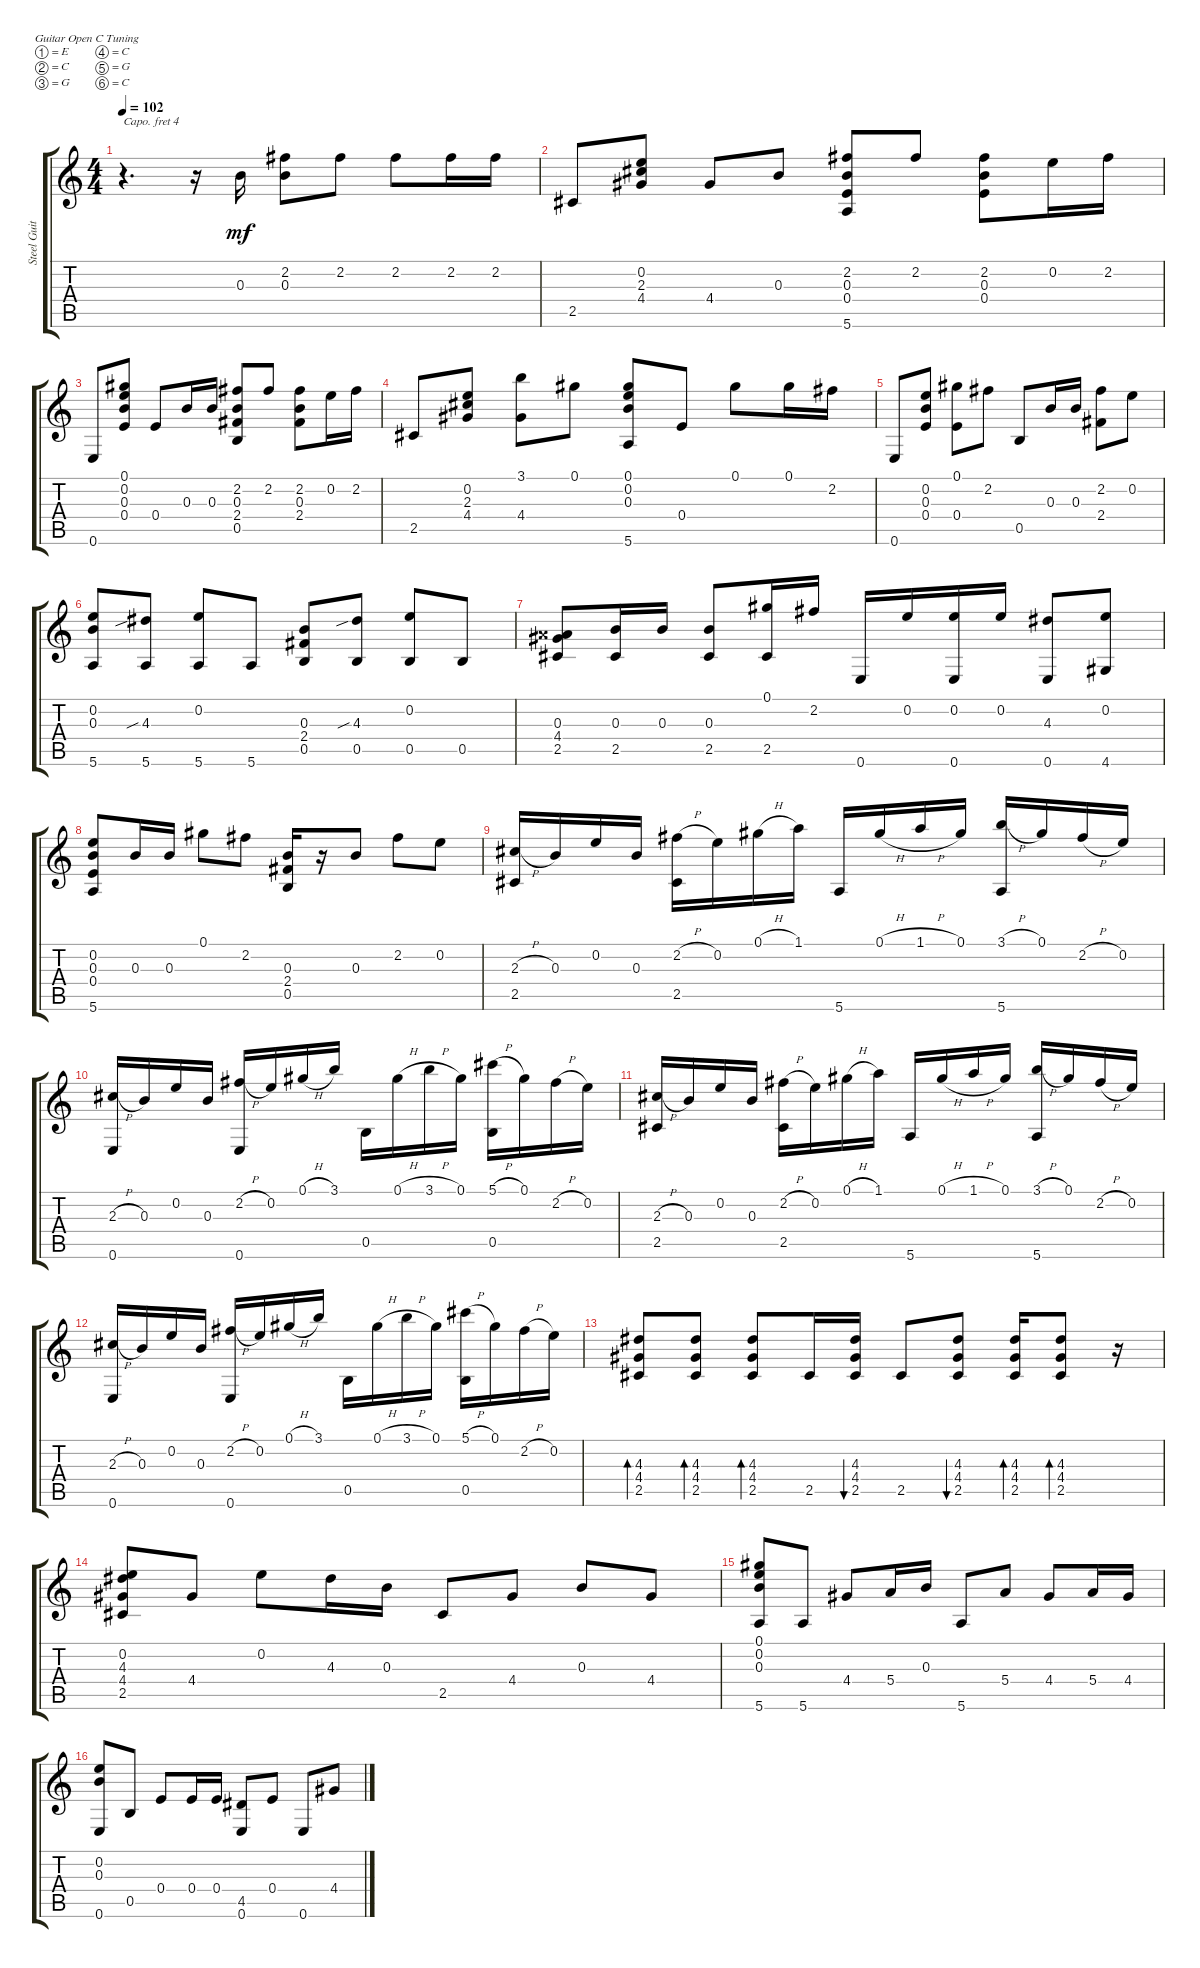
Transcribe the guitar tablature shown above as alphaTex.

\defaultSystemsLayout 4
\bracketExtendMode groupsimilarinstruments
\useSystemSignSeparator
\otherSystemsTrackNameOrientation horizontal
\chordDiagramsInScore
\track ("Steel Guitar" "Steel Guit") {instrument acousticguitarsteel}
\staff {score tabs}
\capo 4
\tuning (E4 C4 G3 C3 G2 C2)
\ts (4 4)
\tempo 102
\clef g2
\scale
1.04534
\ks c
r.4{d dy mf instrument acousticguitarsteel beam Down} r.16{beam Down} 0.3.16{beam Down} (2.2{acc #} 0.3).8{beam Down} 2.2{acc #}.8{beam Down} 2.2{acc #}.8{beam Down} 2.2{acc #}.16{beam Down} 2.2{acc #}.16{beam Down} |
\scale
0.97847 2.5{acc #}.8{beam Up} (0.2 4.4{acc #} 2.3{acc #}).8{beam Up} 4.4{acc #}.8{beam Up} 0.3.8{beam Up} (2.2{acc #} 5.6 0.4 0.3).8{beam Up} 2.2{acc #}.8{beam Up} (2.2{acc #} 0.4 0.3).8{beam Down} 0.2.16{beam Down} 2.2{acc #}.16{beam Down} |
\scale
0.976188 0.6.8{beam Up} (0.3 0.2 0.1{acc #} 0.4).8{beam Up} 0.4.8{beam Up} 0.3.16{beam Up} 0.3.16{beam Up} (0.5 2.4{acc #} 0.3 2.2{acc #}).8{beam Up} 2.2{acc #}.8{beam Up} (2.2{acc #} 2.4{acc #} 0.3).8{beam Down} 0.2.16{beam Down} 2.2{acc #}.16{beam Down} |
\scale
1.04507 2.5{acc #}.8{beam Up} (4.4{acc #} 2.3{acc #} 0.2).8{beam Up} (3.1 4.4{acc #}).8{beam Down} 0.1{acc #}.8{beam Down} (0.1{acc #} 5.6 0.3 0.2).8{beam Up} 0.4.8{beam Up} 0.1{acc #}.8{beam Down} 0.1{acc #}.16{beam Down} 2.2{acc #}.16{beam Down} |
\scale
0.977463 0.6.8{beam Up} (0.3 0.2 0.4).8{beam Up} (0.1{acc #} 0.4).8{beam Down} 2.2{acc #}.8{beam Down} 0.5.8{beam Up} 0.3.16{beam Up} 0.3.16{beam Up} (2.2{acc #} 2.4{acc #}).8{beam Down} 0.2.8{beam Down} |
\scale
0.977463 (5.6 0.3 0.2).8{beam Up} (4.3{sib acc #} 5.6).8{beam Up} (0.2 5.6).8{beam Up} 5.6.8{beam Up} (0.5 2.4{acc #} 0.3).8{beam Up} (0.5 4.3{sib acc #}).8{beam Up} (0.5 0.2).8{beam Up} 0.5.8{beam Up} |
\scale
1.05297 (2.5{acc #} 4.4{acc #} 0.3{acc x}).8{beam Up} (0.3 2.5{acc #}).16{beam Up} 0.3.16{beam Up} (0.3 2.5{acc #}).8{beam Up} (0.1{acc #} 2.5{acc #}).16{beam Up} 2.2{acc #}.16{beam Up} 0.6.16{beam Up} 0.2.16{beam Up} (0.2 0.6).16{beam Up} 0.2.16{beam Up} (4.3{acc #} 0.6).8{beam Up} (0.2 4.6{acc #}).8{beam Up} |
\scale
0.989305 (5.6 0.3 0.4 0.2).8{beam Up} 0.3.16{beam Up} 0.3.16{beam Up} 0.1{acc #}.8{beam Down} 2.2{acc #}.8{beam Down} (0.5 2.4{acc #} 0.3).16{beam Up} r.16{beam Up} 0.3.8{beam Up} 2.2{acc #}.8{beam Down} 0.2.8{beam Down} |
\scale
0.957726 (2.5{acc #} 2.3{h acc #}).16{beam Up} 0.3.16{beam Up} 0.2.16{beam Up} 0.3.16{beam Up} (2.2{h acc #} 2.5{acc #}).16{beam Down} 0.2.16{beam Down} 0.1{h acc #}.16{beam Down} 1.1.16{beam Down} 5.6.16{beam Up} 0.1{h acc #}.16{beam Up} 1.1{h}.16{beam Up} 0.1{acc #}.16{beam Up} (3.1{h} 5.6).16{beam Up} 0.1{acc #}.16{beam Up} 2.2{h acc #}.16{beam Up} 0.2.16{beam Up} |
\scale
1.06349 (2.3{h acc #} 0.6).16{beam Up} 0.3.16{beam Up} 0.2.16{beam Up} 0.3.16{beam Up} (2.2{h acc #} 0.6).16{beam Up} 0.2.16{beam Up} 0.1{h acc #}.16{beam Up} 3.1.16{beam Up} 0.5.16{beam Down} 0.1{h acc #}.16{beam Down} 3.1{h}.16{beam Down} 0.1{acc #}.16{beam Down} (5.1{h acc #} 0.5).16{beam Down} 0.1{acc #}.16{beam Down} 2.2{h acc #}.16{beam Down} 0.2.16{beam Down} |
\scale
0.964305 (2.5{acc #} 2.3{h acc #}).16{beam Up} 0.3.16{beam Up} 0.2.16{beam Up} 0.3.16{beam Up} (2.2{h acc #} 2.5{acc #}).16{beam Down} 0.2.16{beam Down} 0.1{h acc #}.16{beam Down} 1.1.16{beam Down} 5.6.16{beam Up} 0.1{h acc #}.16{beam Up} 1.1{h}.16{beam Up} 0.1{acc #}.16{beam Up} (3.1{h} 5.6).16{beam Up} 0.1{acc #}.16{beam Up} 2.2{h acc #}.16{beam Up} 0.2.16{beam Up} |
\scale
0.9722 (2.3{h acc #} 0.6).16{beam Up} 0.3.16{beam Up} 0.2.16{beam Up} 0.3.16{beam Up} (2.2{h acc #} 0.6).16{beam Up} 0.2.16{beam Up} 0.1{h acc #}.16{beam Up} 3.1.16{beam Up} 0.5.16{beam Down} 0.1{h acc #}.16{beam Down} 3.1{h}.16{beam Down} 0.1{acc #}.16{beam Down} (5.1{h acc #} 0.5).16{beam Down} 0.1{acc #}.16{beam Down} 2.2{h acc #}.16{beam Down} 0.2.16{beam Down} |
\scale
1.06086 (2.5{acc #} 4.3{acc #} 4.4{acc #}).8{bd 30 beam Up} (2.5{acc #} 4.4{acc #} 4.3{acc #}).8{bd 30 beam Up} (2.5{acc #} 4.3{acc #} 4.4{acc #}).8{bd 30 beam Up} 2.5{acc #}.16{beam Up} (2.5{acc #} 4.4{acc #} 4.3{acc #}).16{bu 30 beam Up} 2.5{acc #}.8{beam Up} (2.5{acc #} 4.3{acc #} 4.4{acc #}).8{bu 30 beam Up} (2.5{acc #} 4.4{acc #} 4.3{acc #}).16{bd 30 beam Up} (4.3{acc #} 4.4{acc #} 2.5{acc #}).8{bd 30 beam Up} r.16{beam Up} |
\scale
0.965621 (2.5{acc #} 4.3{acc #} 4.4{acc #} 0.2).8{beam Up} 4.4{acc #}.8{beam Up} 0.2.8{beam Down} 4.3{acc #}.16{beam Down} 0.3.16{beam Down} 2.5{acc #}.8{beam Up} 4.4{acc #}.8{beam Up} 0.3.8{beam Up} 4.4{acc #}.8{beam Up} |
\scale
0.973516 (5.6 0.3 0.2 0.1{acc #}).8{beam Up} 5.6.8{beam Up} 4.4{acc #}.8{beam Up} 5.4.16{beam Up} 0.3.16{beam Up} 5.6.8{beam Up} 5.4.8{beam Up} 4.4{acc #}.8{beam Up} 5.4.16{beam Up} 4.4{acc #}.16{beam Up} |
\scale
1.08192 (0.6 0.3 0.2).8{beam Up} 0.5.8{beam Up} 0.4.8{beam Up} 0.4.16{beam Up} 0.4.16{beam Up} (4.5{acc #} 0.6).8{beam Up} 0.4.8{beam Up} 0.6.8{beam Up} 4.4{acc #}.8{beam Up}
